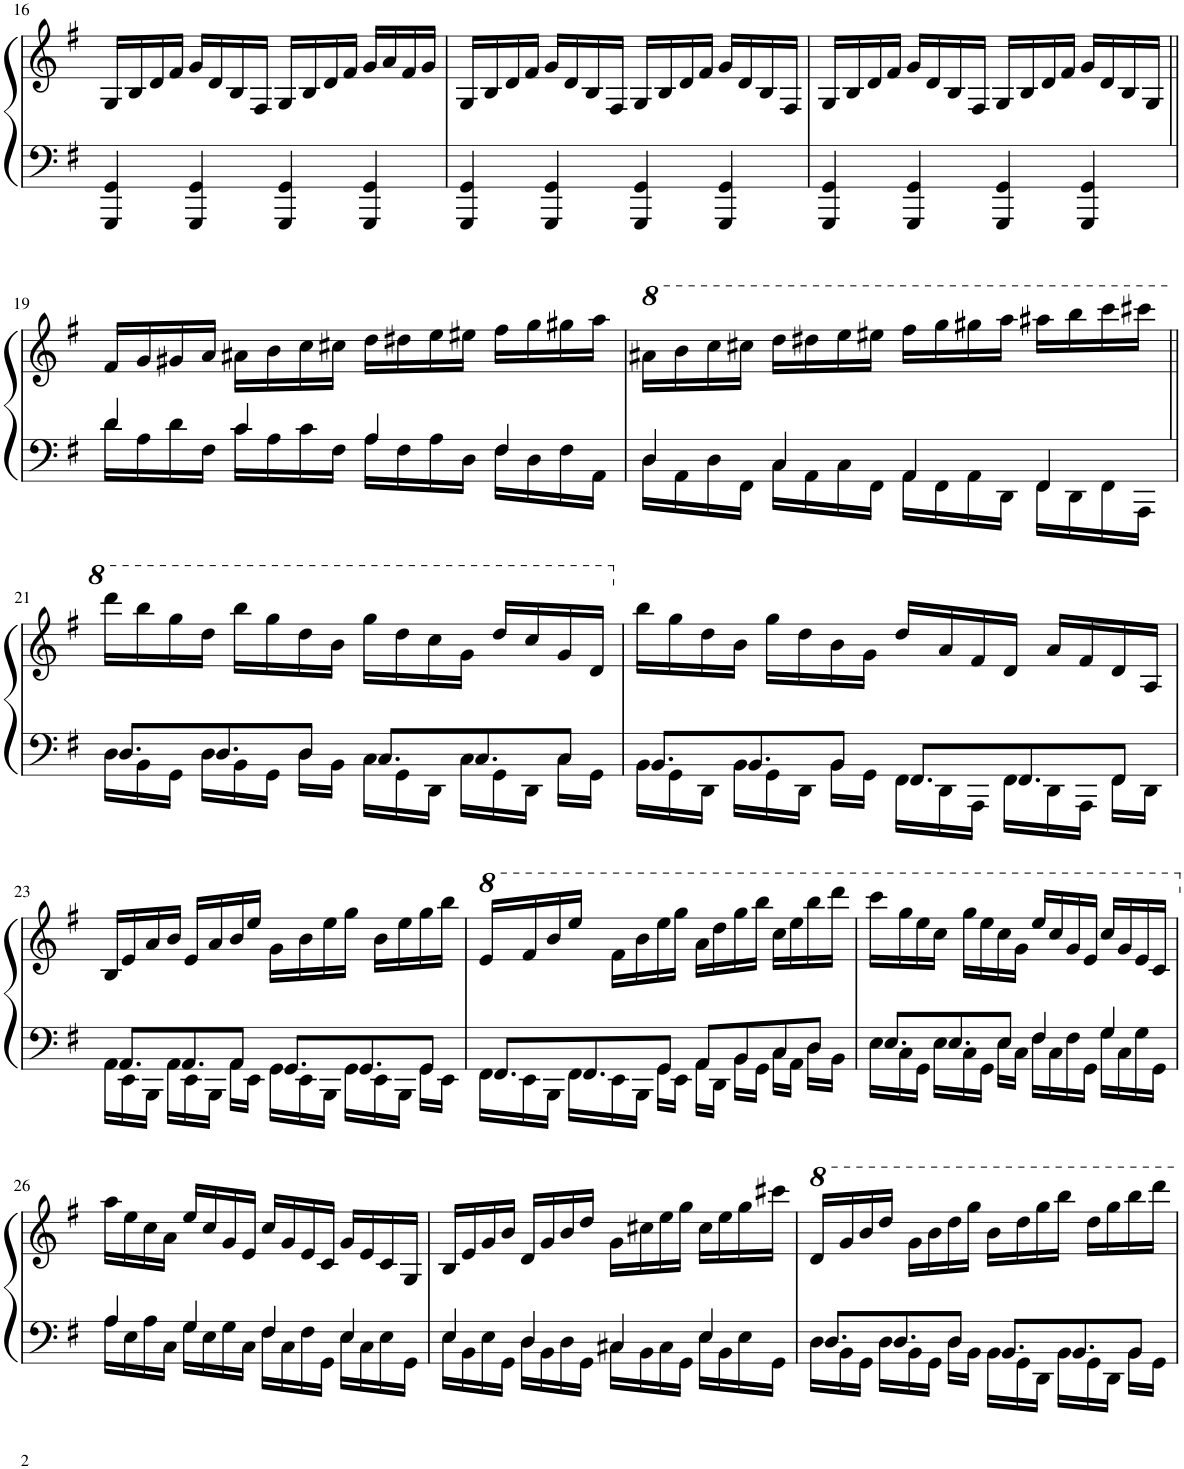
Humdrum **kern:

**kern	**kern
*part1	*part1
*staff2	*staff1
*I"Piano	*
*I'Pno.	*
!!LO:PB:g=z
*clefF4	*clefG2
*k[f#]	*k[f#]
*M4/4	*M4/4
=16	=16
4GGG/ 4GG/	16G/LL
.	16B/
.	16d/
.	16f#/JJ
4GGG/ 4GG/	16g/LL
.	16d/
.	16B/
.	16F#/JJ
4GGG/ 4GG/	16G/LL
.	16B/
.	16d/
.	16f#/JJ
4GGG/ 4GG/	16g/LL
.	16a/
.	16f#/
.	16g/JJ
=17	=17
4GGG/ 4GG/	16G/LL
.	16B/
.	16d/
.	16f#/JJ
4GGG/ 4GG/	16g/LL
.	16d/
.	16B/
.	16F#/JJ
4GGG/ 4GG/	16G/LL
.	16B/
.	16d/
.	16f#/JJ
4GGG/ 4GG/	16g/LL
.	16d/
.	16B/
.	16F#/JJ
=18	=18
4GGG/ 4GG/	16G/LL
.	16B/
.	16d/
.	16f#/JJ
4GGG/ 4GG/	16g/LL
.	16d/
.	16B/
.	16F#/JJ
4GGG/ 4GG/	16G/LL
.	16B/
.	16d/
.	16f#/JJ
4GGG/ 4GG/	16g/LL
.	16d/
.	16B/
.	16G/JJ
!!LO:LB:g=z
=19||	=19||
*^	*
4d/	16d\LL	16f#/LL
.	16A\	16g/
.	16d\	16g#X/
.	16F#\JJ	16a/JJ
4c/	16c\LL	16a#X\LL
.	16A\	16b\
.	16c\	16cc\
.	16F#\JJ	16cc#X\JJ
4A/	16A\LL	16dd\LL
.	16F#\	16dd#X\
.	16A\	16ee\
.	16D\JJ	16ee#X\JJ
4F#/	16F#\LL	16ff#\LL
.	16D\	16gg\
.	16F#\	16gg#X\
.	16AA\JJ	16aa\JJ
=20	=20	=20
*	*	*8va
4D/	16D\LL	16aa#X\LL
.	16AA\	16bb\
.	16D\	16ccc\
.	16FF#\JJ	16ccc#X\JJ
4C/	16C\LL	16ddd\LL
.	16AA\	16ddd#X\
.	16C\	16eee\
.	16FF#\JJ	16eee#X\JJ
4AA/	16AA\LL	16fff#\LL
.	16FF#\	16ggg\
.	16AA\	16ggg#X\
.	16DD\JJ	16aaa\JJ
4FF#/	16FF#\LL	16aaa#X\LL
.	16DD\	16bbb\
.	16FF#\	16cccc\
.	16AAA\JJ	16cccc#X\JJ
!!LO:LB:g=z
=21||	=21||	=21||
8.D/L	16D\LL	16dddd\LL
.	16BB\	16bbb\
.	16GG\JJ	16ggg\
8.D/	16D\LL	16ddd\JJ
.	16BB\	16bbb\LL
.	16GG\JJ	16ggg\
8D/J	16D\LL	16ddd\
.	16BB\JJ	16bb\JJ
8.C/L	16C\LL	16ggg\LL
.	16GG\	16ddd\
.	16DD\JJ	16ccc\
8.C/	16C\LL	16gg\JJ
.	16GG\	16ddd/LL
.	16DD\JJ	16ccc/
8C/J	16C\LL	16gg/
.	16GG\JJ	16dd/JJ
=22	=22	=22
*	*	*X8va
8.BB/L	16BB\LL	16bb\LL
.	16GG\	16gg\
.	16DD\JJ	16dd\
8.BB/	16BB\LL	16b\JJ
.	16GG\	16gg\LL
.	16DD\JJ	16dd\
8BB/J	16BB\LL	16b\
.	16GG\JJ	16g\JJ
8.FF#/L	16FF#\LL	16dd/LL
.	16DD\	16a/
.	16AAA\JJ	16f#/
8.FF#/	16FF#\LL	16d/JJ
.	16DD\	16a/LL
.	16AAA\JJ	16f#/
8FF#/J	16FF#\LL	16d/
.	16DD\JJ	16A/JJ
!!LO:LB:g=z
=23	=23	=23
8.AA/L	16AA\LL	16B/LL
.	16EE\	16e/
.	16BBB\JJ	16a/
8.AA/	16AA\LL	16b/JJ
.	16EE\	16e/LL
.	16BBB\JJ	16a/
8AA/J	16AA\LL	16b/
.	16EE\JJ	16ee/JJ
8.GG/L	16GG\LL	16g\LL
.	16EE\	16b\
.	16BBB\JJ	16ee\
8.GG/	16GG\LL	16gg\JJ
.	16EE\	16b\LL
.	16BBB\JJ	16ee\
8GG/J	16GG\LL	16gg\
.	16EE\JJ	16bb\JJ
=24	=24	=24
*	*	*8va
8.FF#/L	16FF#\LL	16ee/LL
.	16EE\	16ff#/
.	16BBB\JJ	16bb/
8.FF#/	16FF#\LL	16eee/JJ
.	16EE\	16ff#\LL
.	16BBB\JJ	16bb\
8GG/J	16GG\LL	16eee\
.	16EE\JJ	16ggg\JJ
8AA/L	16AA\LL	16aa\LL
.	16DD\JJ	16ddd\
8BB/	16BB\LL	16ggg\
.	16GG\JJ	16bbb\JJ
8C/	16C\LL	16ccc\LL
.	16AA\JJ	16eee\
8D/J	16D\LL	16bbb\
.	16BB\JJ	16dddd\JJ
=25	=25	=25
8.E/L	16E\LL	16cccc\LL
.	16C\	16ggg\
.	16GG\JJ	16eee\
8.E/	16E\LL	16ccc\JJ
.	16C\	16ggg\LL
.	16GG\JJ	16eee\
8E/J	16E\LL	16ccc\
.	16C\JJ	16gg\JJ
4F#/	16F#\LL	16eee/LL
.	16C\	16ccc/
.	16F#\	16gg/
.	16GG\JJ	16ee/JJ
4G/	16G\LL	16ccc/LL
.	16C\	16gg/
.	16G\	16ee/
.	16GG\JJ	16cc/JJ
!!LO:LB:g=z
=26	=26	=26
*	*	*X8va
4A/	16A\LL	16aa\LL
.	16E\	16ee\
.	16A\	16cc\
.	16C\JJ	16a\JJ
4G/	16G\LL	16ee/LL
.	16E\	16cc/
.	16G\	16g/
.	16C\JJ	16e/JJ
4F#/	16F#\LL	16cc/LL
.	16C\	16g/
.	16F#\	16e/
.	16GG\JJ	16c/JJ
4E/	16E\LL	16g/LL
.	16C\	16e/
.	16E\	16c/
.	16GG\JJ	16G/JJ
=27	=27	=27
4E/	16E\LL	16B/LL
.	16BB\	16e/
.	16E\	16g/
.	16GG\JJ	16b/JJ
4D/	16D\LL	16d/LL
.	16BB\	16g/
.	16D\	16b/
.	16GG\JJ	16dd/JJ
4C#X/	16C#\LL	16g\LL
.	16BB\	16cc#X\
.	16C#\	16ee\
.	16GG\JJ	16gg\JJ
4E/	16E\LL	16cc#\LL
.	16BB\	16ee\
.	16E\	16gg\
.	16GG\JJ	16ccc#X\JJ
=28	=28	=28
8.D/L	16D\LL	16dd/LL
.	16BB\	16gg/
.	16GG\JJ	16bb/
8.D/	16D\LL	16ddd/JJ
.	16BB\	16gg\LL
.	16GG\JJ	16bb\
8D/J	16D\LL	16ddd\
.	16BB\JJ	16ggg\JJ
8.BB/L	16BB\LL	16bb\LL
.	16GG\	16ddd\
.	16DD\JJ	16ggg\
8.BB/	16BB\LL	16bbb\JJ
.	16GG\	16ddd\LL
.	16DD\JJ	16ggg\
8BB/J	16BB\LL	16bbb\
.	16GG\JJ	16dddd\JJ
*v	*v	*
=	=
*-	*-
